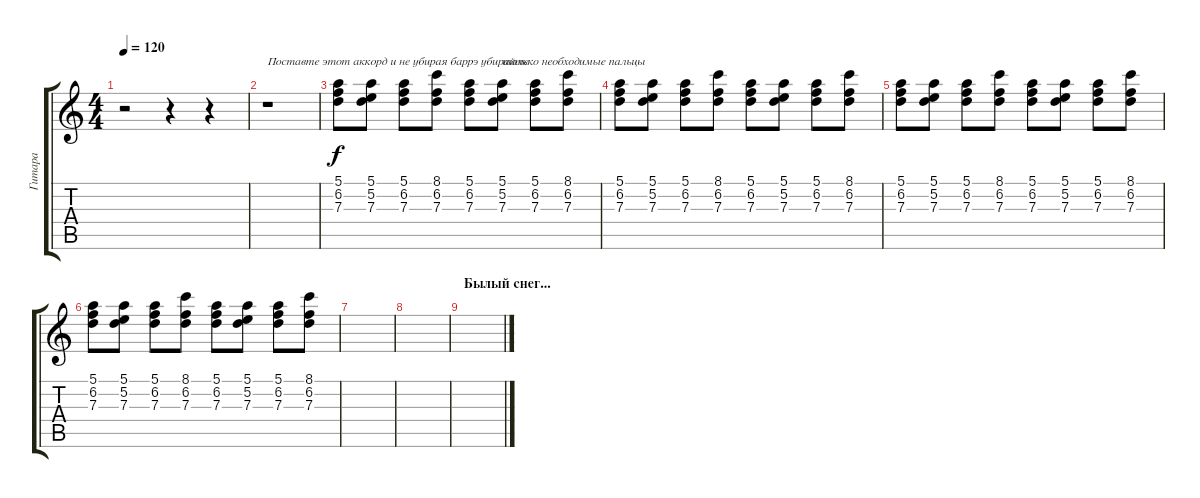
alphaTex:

\track ("Гитара" "Гитара") {instrument acousticguitarsteel}
\staff {score tabs}
\tuning (E4 B3 G3 D3 A2 E2) {hide}
\ts (4 4)
\tempo 120
\clef g2
\ks c
r.2{dy f instrument acousticguitarsteel} r.4 r.4 |
r.1{txt "Поставте этот аккорд и не убирая баррэ убирайте "} |
(5.1 6.2 7.3).8 (5.1 5.2 7.3).8 (5.1 6.2 7.3).8 (8.1 6.2 7.3).8 (5.1 6.2 7.3).8 (5.1 5.2 7.3).8{txt "только необходимые пальцы"} (5.1 6.2 7.3).8 (8.1 6.2 7.3).8 |
(5.1 6.2 7.3).8 (5.1 5.2 7.3).8 (5.1 6.2 7.3).8 (8.1 6.2 7.3).8 (5.1 6.2 7.3).8 (5.1 5.2 7.3).8 (5.1 6.2 7.3).8 (8.1 6.2 7.3).8 |
(5.1 6.2 7.3).8 (5.1 5.2 7.3).8 (5.1 6.2 7.3).8 (8.1 6.2 7.3).8 (5.1 6.2 7.3).8 (5.1 5.2 7.3).8 (5.1 6.2 7.3).8 (8.1 6.2 7.3).8 |
(5.1 6.2 7.3).8 (5.1 5.2 7.3).8 (5.1 6.2 7.3).8 (8.1 6.2 7.3).8 (5.1 6.2 7.3).8 (5.1 5.2 7.3).8 (5.1 6.2 7.3).8 (8.1 6.2 7.3).8 |
|
|
\section ("" "Былый снег...")
